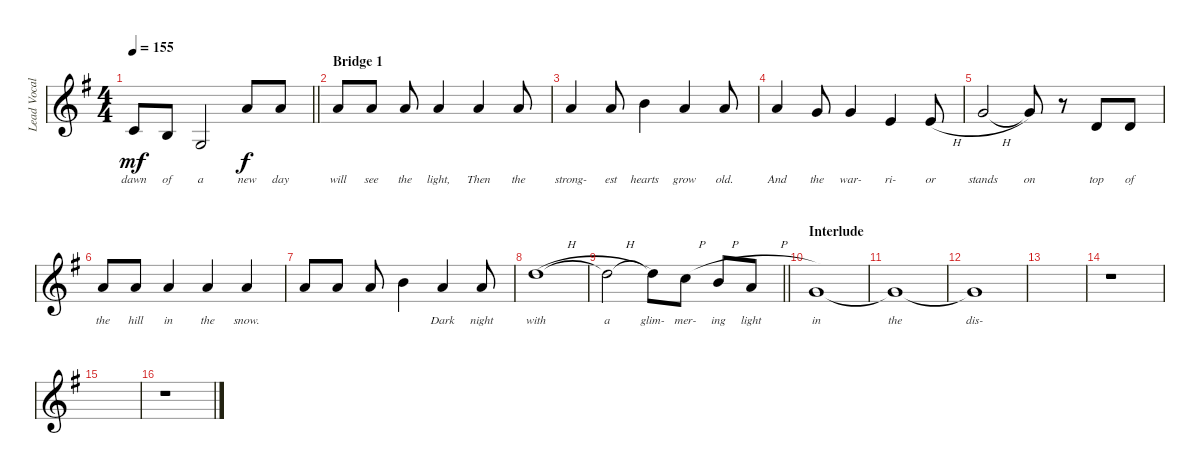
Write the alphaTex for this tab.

\track ("Lead Vocals" "Lead Vocal") {instrument lead2sawtooth}
\staff {score}
\tuning (E4 B3 G3 D3 A2 E2) {hide}
\ts (4 4)
\tempo 155
\clef g2
\barLineRight lightlight
\ks g
1.2{t}.8{lyrics (0 "dawn") lyrics (1 "") lyrics (2 "") lyrics (3 "") lyrics (4 "") dy mf} 0.2.8{lyrics (0 "of") lyrics (1 "") lyrics (2 "") lyrics (3 "") lyrics (4 "")} 0.3.2{lyrics (0 "a") lyrics (1 "") lyrics (2 "") lyrics (3 "") lyrics (4 "")} 5.1.8{lyrics (0 "new") lyrics (1 "") lyrics (2 "") lyrics (3 "") lyrics (4 "") dy f} 5.1.8{lyrics (0 "day") lyrics (1 "") lyrics (2 "") lyrics (3 "") lyrics (4 "")} |
\section ("" "Bridge 1")
5.1.8{lyrics (0 "will") lyrics (1 "") lyrics (2 "") lyrics (3 "") lyrics (4 "")} 5.1.8{lyrics (0 "see") lyrics (1 "") lyrics (2 "") lyrics (3 "") lyrics (4 "")} 5.1.8{lyrics (0 "the") lyrics (1 "") lyrics (2 "") lyrics (3 "") lyrics (4 "")} 5.1.4{lyrics (0 "light,") lyrics (1 "") lyrics (2 "") lyrics (3 "") lyrics (4 "")} 5.1.4{lyrics (0 "Then") lyrics (1 "") lyrics (2 "") lyrics (3 "") lyrics (4 "")} 5.1.8{lyrics (0 "the") lyrics (1 "") lyrics (2 "") lyrics (3 "") lyrics (4 "")} |
5.1.4{lyrics (0 "strong-") lyrics (1 "") lyrics (2 "") lyrics (3 "") lyrics (4 "")} 5.1.8{lyrics (0 "est") lyrics (1 "") lyrics (2 "") lyrics (3 "") lyrics (4 "")} 7.1.4{lyrics (0 "hearts") lyrics (1 "") lyrics (2 "") lyrics (3 "") lyrics (4 "")} 5.1.4{lyrics (0 "grow") lyrics (1 "") lyrics (2 "") lyrics (3 "") lyrics (4 "")} 5.1.8{lyrics (0 "old.") lyrics (1 "") lyrics (2 "") lyrics (3 "") lyrics (4 "")} |
5.1.4{lyrics (0 "And") lyrics (1 "") lyrics (2 "") lyrics (3 "") lyrics (4 "")} 3.1.8{lyrics (0 "the") lyrics (1 "") lyrics (2 "") lyrics (3 "") lyrics (4 "")} 3.1.4{lyrics (0 "war-") lyrics (1 "") lyrics (2 "") lyrics (3 "") lyrics (4 "")} 0.1.4{lyrics (0 "ri-") lyrics (1 "") lyrics (2 "") lyrics (3 "") lyrics (4 "")} 0.1{h}.8{lyrics (0 "or") lyrics (1 "") lyrics (2 "") lyrics (3 "") lyrics (4 "")} |
3.1{h}.2{lyrics (0 "stands") lyrics (1 "") lyrics (2 "") lyrics (3 "") lyrics (4 "")} 3.1{t}.8{lyrics (0 "on") lyrics (1 "") lyrics (2 "") lyrics (3 "") lyrics (4 "")} r.8 3.2.8{lyrics (0 "top") lyrics (1 "") lyrics (2 "") lyrics (3 "") lyrics (4 "")} 3.2.8{lyrics (0 "of") lyrics (1 "") lyrics (2 "") lyrics (3 "") lyrics (4 "")} |
5.1.8{lyrics (0 "the") lyrics (1 "") lyrics (2 "") lyrics (3 "") lyrics (4 "")} 5.1.8{lyrics (0 "hill") lyrics (1 "") lyrics (2 "") lyrics (3 "") lyrics (4 "")} 5.1.4{lyrics (0 "in") lyrics (1 "") lyrics (2 "") lyrics (3 "") lyrics (4 "")} 5.1.4{lyrics (0 "the") lyrics (1 "") lyrics (2 "") lyrics (3 "") lyrics (4 "")} 5.1.4{lyrics (0 "snow.") lyrics (1 "") lyrics (2 "") lyrics (3 "") lyrics (4 "")} |
5.1.8{lyrics (0 "") lyrics (1 "") lyrics (2 "") lyrics (3 "") lyrics (4 "")} 5.1.8{lyrics (0 "") lyrics (1 "") lyrics (2 "") lyrics (3 "") lyrics (4 "")} 5.1.8{lyrics (0 "") lyrics (1 "") lyrics (2 "") lyrics (3 "") lyrics (4 "")} 7.1.4{lyrics (0 "") lyrics (1 "") lyrics (2 "") lyrics (3 "") lyrics (4 "")} 5.1.4{lyrics (0 "Dark") lyrics (1 "") lyrics (2 "") lyrics (3 "") lyrics (4 "")} 5.1.8{lyrics (0 "night") lyrics (1 "") lyrics (2 "") lyrics (3 "") lyrics (4 "")} |
10.1{h}.1{lyrics (0 "with") lyrics (1 "") lyrics (2 "") lyrics (3 "") lyrics (4 "")} |
\barLineRight lightlight
10.1{h t}.2{lyrics (0 "a") lyrics (1 "") lyrics (2 "") lyrics (3 "") lyrics (4 "")} 10.1{t}.8{lyrics (0 "glim-") lyrics (1 "") lyrics (2 "") lyrics (3 "") lyrics (4 "")} 8.1{h}.8{lyrics (0 "mer-") lyrics (1 "") lyrics (2 "") lyrics (3 "") lyrics (4 "")} 7.1{h}.8{lyrics (0 "ing") lyrics (1 "") lyrics (2 "") lyrics (3 "") lyrics (4 "")} 5.1{h}.8{lyrics (0 "light") lyrics (1 "") lyrics (2 "") lyrics (3 "") lyrics (4 "")} |
\section ("" "Interlude")
3.1.1{lyrics (0 "in") lyrics (1 "") lyrics (2 "") lyrics (3 "") lyrics (4 "")} |
3.1{t}.1{lyrics (0 "the") lyrics (1 "") lyrics (2 "") lyrics (3 "") lyrics (4 "")} |
3.1{t}.1{lyrics (0 "dis-") lyrics (1 "") lyrics (2 "") lyrics (3 "") lyrics (4 "")} |
|
r.1 |
|
r.1
